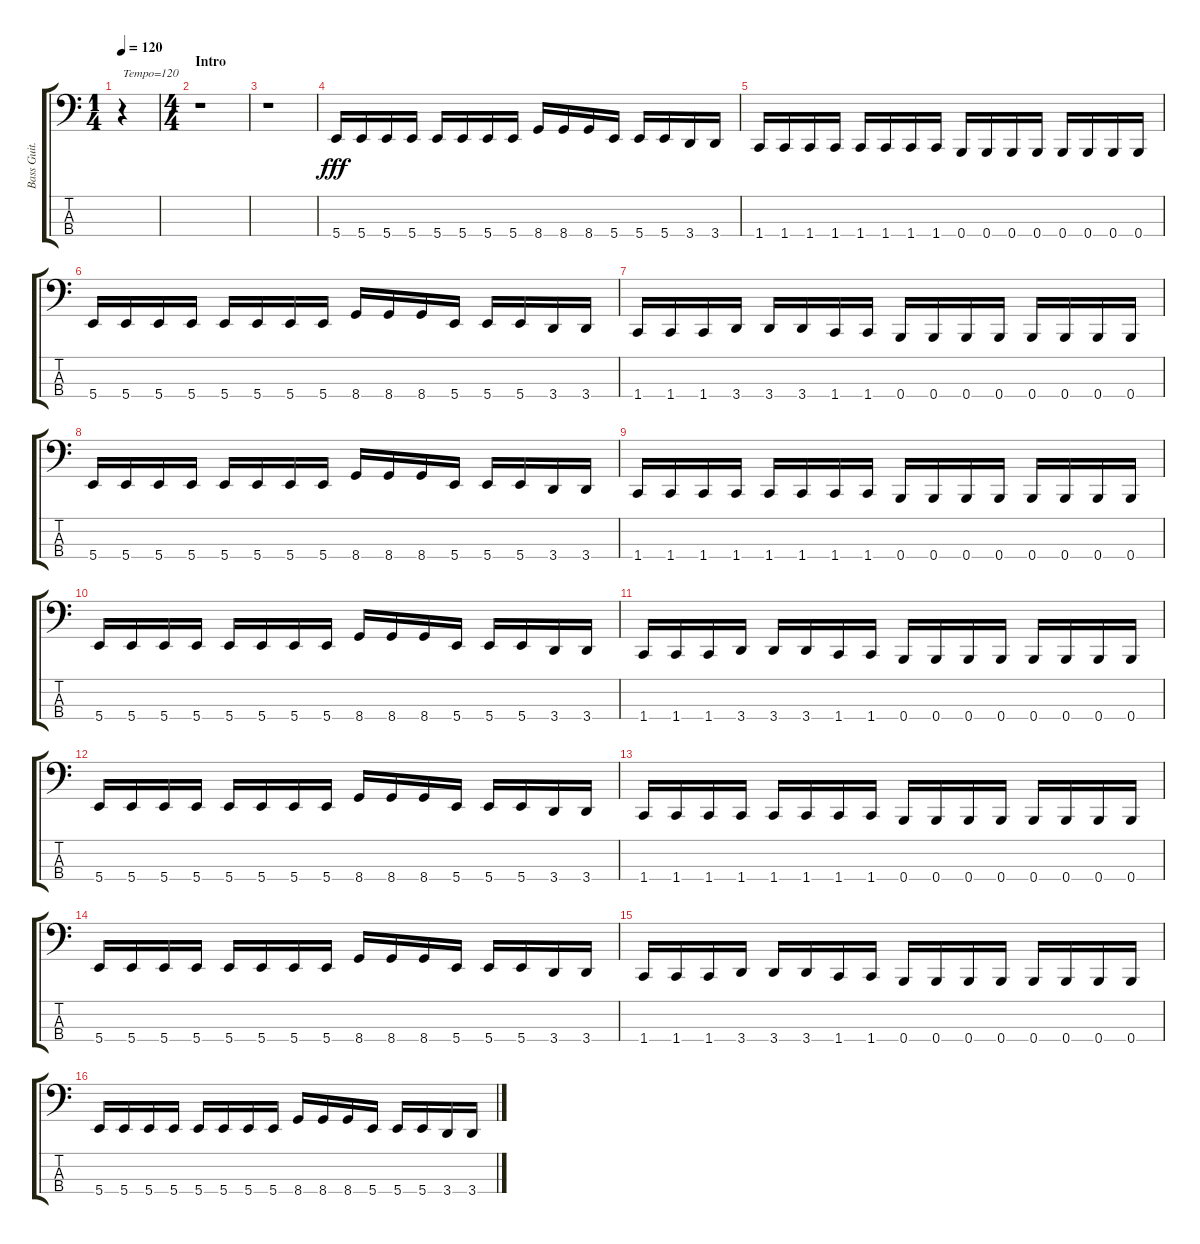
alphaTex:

\track ("Bass Guit." "Bass Guit.") {instrument electricbasspick}
\staff {score tabs}
\tuning (D2 A1 E1 B0) {hide}
\ts (1 4)
\tempo 120
\clef f4
\ks c
r.4{txt "Tempo=120" dy fff instrument electricbasspick} |
\ts (4 4)
\section ("" "Intro")
r.1 |
r.1 |
5.4.16 5.4.16 5.4.16 5.4.16 5.4.16 5.4.16 5.4.16 5.4.16 8.4.16 8.4.16 8.4.16 5.4.16 5.4.16 5.4.16 3.4.16 3.4.16 |
1.4.16 1.4.16 1.4.16 1.4.16 1.4.16 1.4.16 1.4.16 1.4.16 0.4.16 0.4.16 0.4.16 0.4.16 0.4.16 0.4.16 0.4.16 0.4.16 |
5.4.16 5.4.16 5.4.16 5.4.16 5.4.16 5.4.16 5.4.16 5.4.16 8.4.16 8.4.16 8.4.16 5.4.16 5.4.16 5.4.16 3.4.16 3.4.16 |
1.4.16 1.4.16 1.4.16 3.4.16 3.4.16 3.4.16 1.4.16 1.4.16 0.4.16 0.4.16 0.4.16 0.4.16 0.4.16 0.4.16 0.4.16 0.4.16 |
5.4.16 5.4.16 5.4.16 5.4.16 5.4.16 5.4.16 5.4.16 5.4.16 8.4.16 8.4.16 8.4.16 5.4.16 5.4.16 5.4.16 3.4.16 3.4.16 |
1.4.16 1.4.16 1.4.16 1.4.16 1.4.16 1.4.16 1.4.16 1.4.16 0.4.16 0.4.16 0.4.16 0.4.16 0.4.16 0.4.16 0.4.16 0.4.16 |
5.4.16 5.4.16 5.4.16 5.4.16 5.4.16 5.4.16 5.4.16 5.4.16 8.4.16 8.4.16 8.4.16 5.4.16 5.4.16 5.4.16 3.4.16 3.4.16 |
1.4.16 1.4.16 1.4.16 3.4.16 3.4.16 3.4.16 1.4.16 1.4.16 0.4.16 0.4.16 0.4.16 0.4.16 0.4.16 0.4.16 0.4.16 0.4.16 |
5.4.16 5.4.16 5.4.16 5.4.16 5.4.16 5.4.16 5.4.16 5.4.16 8.4.16 8.4.16 8.4.16 5.4.16 5.4.16 5.4.16 3.4.16 3.4.16 |
1.4.16 1.4.16 1.4.16 1.4.16 1.4.16 1.4.16 1.4.16 1.4.16 0.4.16 0.4.16 0.4.16 0.4.16 0.4.16 0.4.16 0.4.16 0.4.16 |
5.4.16 5.4.16 5.4.16 5.4.16 5.4.16 5.4.16 5.4.16 5.4.16 8.4.16 8.4.16 8.4.16 5.4.16 5.4.16 5.4.16 3.4.16 3.4.16 |
1.4.16 1.4.16 1.4.16 3.4.16 3.4.16 3.4.16 1.4.16 1.4.16 0.4.16 0.4.16 0.4.16 0.4.16 0.4.16 0.4.16 0.4.16 0.4.16 |
5.4.16 5.4.16 5.4.16 5.4.16 5.4.16 5.4.16 5.4.16 5.4.16 8.4.16 8.4.16 8.4.16 5.4.16 5.4.16 5.4.16 3.4.16 3.4.16
